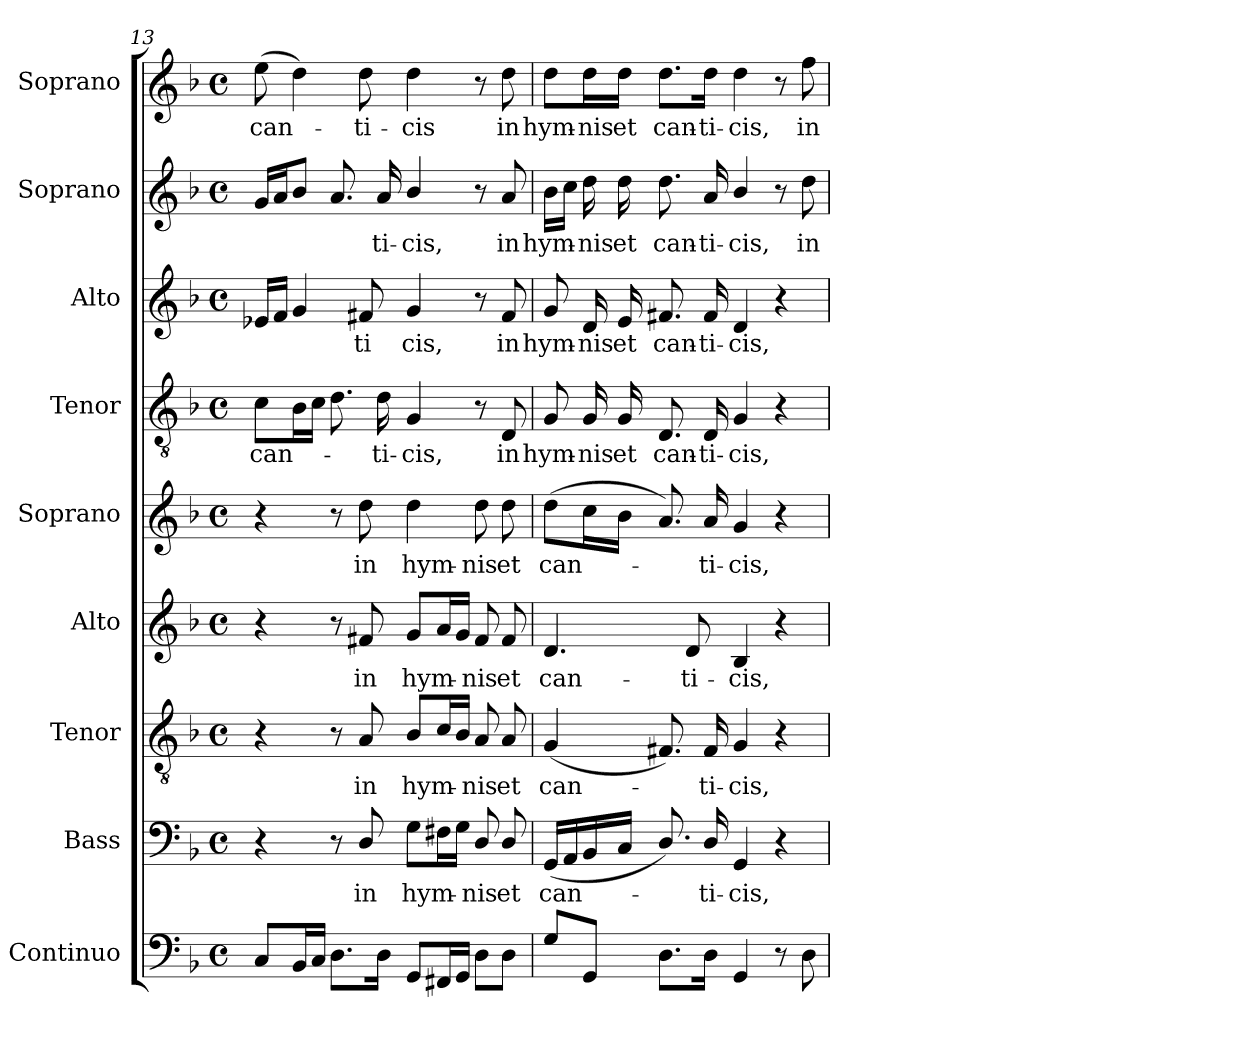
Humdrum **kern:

**kern	**kern	**text	**kern	**text	**kern	**text	**kern	**text	**kern	**text	**kern	**text	**kern	**text	**kern	**text
*part9	*part8	*part8	*part7	*part7	*part6	*part6	*part5	*part5	*part4	*part4	*part3	*part3	*part2	*part2	*part1	*part1
*staff9	*staff8	*staff8	*staff7	*staff7	*staff6	*staff6	*staff5	*staff5	*staff4	*staff4	*staff3	*staff3	*staff2	*staff2	*staff1	*staff1
*I"Continuo	*I"Bass	*	*I"Tenor	*	*I"Alto	*	*I"Soprano	*	*I"Tenor	*	*I"Alto	*	*I"Soprano	*	*I"Soprano	*
*I'Cont.	*I'B.	*	*I'T.	*	*I'A.	*	*I'S.	*	*I'T.	*	*I'A.	*	*I'S.	*	*I'S.	*
*clefF4	*clefF4	*	*clefGv2	*	*clefG2	*	*clefG2	*	*clefGv2	*	*clefG2	*	*clefG2	*	*clefG2	*
*	*	*	*ITrd7c12	*	*	*	*	*	*ITrd7c12	*	*	*	*	*	*	*
*k[b-]	*k[b-]	*	*k[b-]	*	*k[b-]	*	*k[b-]	*	*k[b-]	*	*k[b-]	*	*k[b-]	*	*k[b-]	*
*F:	*F:	*	*F:	*	*F:	*	*F:	*	*F:	*	*F:	*	*F:	*	*F:	*
*M4/4	*M4/4	*	*M4/4	*	*M4/4	*	*M4/4	*	*M4/4	*	*M4/4	*	*M4/4	*	*M4/4	*
*met(c)	*met(c)	*	*met(c)	*	*met(c)	*	*met(c)	*	*met(c)	*	*met(c)	*	*met(c)	*	*met(c)	*
=13	=13	=13	=13	=13	=13	=13	=13	=13	=13	=13	=13	=13	=13	=13	=13	=13
!	!	!	!	!	!	!	!	!	!	!LO:LY:b:color=#000000	!	!	!	!	!	!
!	!	!	!	!	!	!	!	!	!	!	!	!	!	!	!	!LO:LY:b:color=#000000
8Ci/L	4r	.	4r	.	4r	.	4r	.	8Ci\L	can-	16e-i/LL	.	16gi/LL	.	(8eei\	can-
.	.	.	.	.	.	.	.	.	.	.	16fi/JJ	.	16ai/J	.	.	.
16BB-i/L	.	.	.	.	.	.	.	.	16BB-i\L	.	4gi/	.	8b-i/J	.	4ddi\)	.
16Ci/JJ	.	.	.	.	.	.	.	.	16Ci\JJ	.	.	.	.	.	.	.
8.Di\L	8r	.	8r	.	8r	.	8r	.	8.Di\	.	.	.	8.ai/	.	.	.
!	!	!LO:LY:b:color=#000000	!	!	!	!	!	!	!	!	!	!	!	!	!	!
!	!	!	!	!LO:LY:b:color=#000000	!	!	!	!	!	!	!	!	!	!	!	!
!	!	!	!	!	!	!LO:LY:b:color=#000000	!	!	!	!	!	!	!	!	!	!
!	!	!	!	!	!	!	!	!LO:LY:b:color=#000000	!	!	!	!	!	!	!	!
!	!	!	!	!	!	!	!	!	!	!	!	!LO:LY:b:color=#000000	!	!	!	!
!	!	!	!	!	!	!	!	!	!	!	!	!	!	!	!	!LO:LY:b:color=#000000
.	8Di/	in	8AAi/	in	8f#Xi/	in	8ddi\	in	.	.	8f#Xi/	-ti	.	.	8ddi\	-ti-
!	!	!	!	!	!	!	!	!	!	!LO:LY:b:color=#000000	!	!	!	!	!	!
!	!	!	!	!	!	!	!	!	!	!	!	!	!	!LO:LY:b:color=#000000	!	!
16Di\Jk	.	.	.	.	.	.	.	.	16Di\	-ti-	.	.	16ai/	-ti-	.	.
!	!	!LO:LY:b:color=#000000	!	!	!	!	!	!	!	!	!	!	!	!	!	!
!	!	!	!	!LO:LY:b:color=#000000	!	!	!	!	!	!	!	!	!	!	!	!
!	!	!	!	!	!	!LO:LY:b:color=#000000	!	!	!	!	!	!	!	!	!	!
!	!	!	!	!	!	!	!	!LO:LY:b:color=#000000	!	!	!	!	!	!	!	!
!	!	!	!	!	!	!	!	!	!	!LO:LY:b:color=#000000	!	!	!	!	!	!
!	!	!	!	!	!	!	!	!	!	!	!	!LO:LY:b:color=#000000	!	!	!	!
!	!	!	!	!	!	!	!	!	!	!	!	!	!	!LO:LY:b:color=#000000	!	!
!	!	!	!	!	!	!	!	!	!	!	!	!	!	!	!	!LO:LY:b:color=#000000
8GGi/L	8Gi\L	hym-	8BB-i/L	hym-	8gi/L	hym-	4ddi\	hym-	4GGi/	-cis,	4gi/	cis,	4b-i/	-cis,	4ddi\	-cis
16FF#Xi/L	16F#Xi\L	.	16Ci/L	.	16ai/L	.	.	.	.	.	.	.	.	.	.	.
16GGi/JJ	16Gi\JJ	.	16BB-i/JJ	.	16gi/JJ	.	.	.	.	.	.	.	.	.	.	.
!	!	!LO:LY:b:color=#000000	!	!	!	!	!	!	!	!	!	!	!	!	!	!
!	!	!	!	!LO:LY:b:color=#000000	!	!	!	!	!	!	!	!	!	!	!	!
!	!	!	!	!	!	!LO:LY:b:color=#000000	!	!	!	!	!	!	!	!	!	!
!	!	!	!	!	!	!	!	!LO:LY:b:color=#000000	!	!	!	!	!	!	!	!
8Di\L	8Di/	-nis	8AAi/	-nis	8f#i/	-nis	8ddi\	-nis	8r	.	8r	.	8r	.	8r	.
!	!	!LO:LY:b:color=#000000	!	!	!	!	!	!	!	!	!	!	!	!	!	!
!	!	!	!	!LO:LY:b:color=#000000	!	!	!	!	!	!	!	!	!	!	!	!
!	!	!	!	!	!	!LO:LY:b:color=#000000	!	!	!	!	!	!	!	!	!	!
!	!	!	!	!	!	!	!	!LO:LY:b:color=#000000	!	!	!	!	!	!	!	!
!	!	!	!	!	!	!	!	!	!	!LO:LY:b:color=#000000	!	!	!	!	!	!
!	!	!	!	!	!	!	!	!	!	!	!	!LO:LY:b:color=#000000	!	!	!	!
!	!	!	!	!	!	!	!	!	!	!	!	!	!	!LO:LY:b:color=#000000	!	!
!	!	!	!	!	!	!	!	!	!	!	!	!	!	!	!	!LO:LY:b:color=#000000
8Di\J	8Di/	et	8AAi/	et	8f#i/	et	8ddi\	et	8DDi/	in	8f#i/	in	8ai/	in	8ddi\	in
!!LO:LB:g=z
=14	=14	=14	=14	=14	=14	=14	=14	=14	=14	=14	=14	=14	=14	=14	=14	=14
!	!	!LO:LY:b:color=#000000	!	!	!	!	!	!	!	!	!	!	!	!	!	!
!	!	!	!	!LO:LY:b:color=#000000	!	!	!	!	!	!	!	!	!	!	!	!
!	!	!	!	!	!	!LO:LY:b:color=#000000	!	!	!	!	!	!	!	!	!	!
!	!	!	!	!	!	!	!	!LO:LY:b:color=#000000	!	!	!	!	!	!	!	!
!	!	!	!	!	!	!	!	!	!	!LO:LY:b:color=#000000	!	!	!	!	!	!
!	!	!	!	!	!	!	!	!	!	!	!	!LO:LY:b:color=#000000	!	!	!	!
!	!	!	!	!	!	!	!	!	!	!	!	!	!	!LO:LY:b:color=#000000	!	!
!	!	!	!	!	!	!	!	!	!	!	!	!	!	!	!	!LO:LY:b:color=#000000
8Gi/L	(16GGi/LL	can-	(4GGi/	can-	4.di/	can-	(8ddi\L	can-	8GGi/	hym-	8gi/	hym-	16b-i\LL	hym-	8ddi\L	hym-
.	16AAi/	.	.	.	.	.	.	.	.	.	.	.	16cci\JJ	.	.	.
!	!	!	!	!	!	!	!	!	!	!LO:LY:b:color=#000000	!	!	!	!	!	!
!	!	!	!	!	!	!	!	!	!	!	!	!LO:LY:b:color=#000000	!	!	!	!
!	!	!	!	!	!	!	!	!	!	!	!	!	!	!LO:LY:b:color=#000000	!	!
!	!	!	!	!	!	!	!	!	!	!	!	!	!	!	!	!LO:LY:b:color=#000000
8GGi/J	16BB-i/	.	.	.	.	.	16cci\L	.	16GGi/	-nis	16di/	-nis	16ddi\	-nis	16ddi\L	-nis
!	!	!	!	!	!	!	!	!	!	!LO:LY:b:color=#000000	!	!	!	!	!	!
!	!	!	!	!	!	!	!	!	!	!	!	!LO:LY:b:color=#000000	!	!	!	!
!	!	!	!	!	!	!	!	!	!	!	!	!	!	!LO:LY:b:color=#000000	!	!
!	!	!	!	!	!	!	!	!	!	!	!	!	!	!	!	!LO:LY:b:color=#000000
.	16Ci/JJ	.	.	.	.	.	16b-i\JJ	.	16GGi/	et	16ei/	et	16ddi\	et	16ddi\JJ	et
!	!	!	!	!	!	!	!	!	!	!LO:LY:b:color=#000000	!	!	!	!	!	!
!	!	!	!	!	!	!	!	!	!	!	!	!LO:LY:b:color=#000000	!	!	!	!
!	!	!	!	!	!	!	!	!	!	!	!	!	!	!LO:LY:b:color=#000000	!	!
!	!	!	!	!	!	!	!	!	!	!	!	!	!	!	!	!LO:LY:b:color=#000000
8.Di\L	8.Di/)	.	8.FF#Xi/)	.	.	.	8.ai/)	.	8.DDi/	can-	8.f#Xi/	can-	8.ddi\	can-	8.ddi\L	can-
!	!	!	!	!	!	!LO:LY:b:color=#000000	!	!	!	!	!	!	!	!	!	!
.	.	.	.	.	8di/	-ti-	.	.	.	.	.	.	.	.	.	.
!	!	!LO:LY:b:color=#000000	!	!	!	!	!	!	!	!	!	!	!	!	!	!
!	!	!	!	!LO:LY:b:color=#000000	!	!	!	!	!	!	!	!	!	!	!	!
!	!	!	!	!	!	!	!	!LO:LY:b:color=#000000	!	!	!	!	!	!	!	!
!	!	!	!	!	!	!	!	!	!	!LO:LY:b:color=#000000	!	!	!	!	!	!
!	!	!	!	!	!	!	!	!	!	!	!	!LO:LY:b:color=#000000	!	!	!	!
!	!	!	!	!	!	!	!	!	!	!	!	!	!	!LO:LY:b:color=#000000	!	!
!	!	!	!	!	!	!	!	!	!	!	!	!	!	!	!	!LO:LY:b:color=#000000
16Di\Jk	16Di/	-ti-	16FF#i/	-ti-	.	.	16ai/	-ti-	16DDi/	-ti-	16f#i/	-ti-	16ai/	-ti-	16ddi\Jk	-ti-
!	!	!LO:LY:b:color=#000000	!	!	!	!	!	!	!	!	!	!	!	!	!	!
!	!	!	!	!LO:LY:b:color=#000000	!	!	!	!	!	!	!	!	!	!	!	!
!	!	!	!	!	!	!LO:LY:b:color=#000000	!	!	!	!	!	!	!	!	!	!
!	!	!	!	!	!	!	!	!LO:LY:b:color=#000000	!	!	!	!	!	!	!	!
!	!	!	!	!	!	!	!	!	!	!LO:LY:b:color=#000000	!	!	!	!	!	!
!	!	!	!	!	!	!	!	!	!	!	!	!LO:LY:b:color=#000000	!	!	!	!
!	!	!	!	!	!	!	!	!	!	!	!	!	!	!LO:LY:b:color=#000000	!	!
!	!	!	!	!	!	!	!	!	!	!	!	!	!	!	!	!LO:LY:b:color=#000000
4GGi/	4GGi/	-cis,	4GGi/	-cis,	4B-i/	-cis,	4gi/	-cis,	4GGi/	-cis,	4di/	-cis,	4b-i/	-cis,	4ddi\	-cis,
8r	4r	.	4r	.	4r	.	4r	.	4r	.	4r	.	8r	.	8r	.
!	!	!	!	!	!	!	!	!	!	!	!	!	!	!LO:LY:b:color=#000000	!	!
!	!	!	!	!	!	!	!	!	!	!	!	!	!	!	!	!LO:LY:b:color=#000000
8Di\	.	.	.	.	.	.	.	.	.	.	.	.	8ddi\	in	8ffi\	in
=	=	=	=	=	=	=	=	=	=	=	=	=	=	=	=	=
*-	*-	*-	*-	*-	*-	*-	*-	*-	*-	*-	*-	*-	*-	*-	*-	*-
